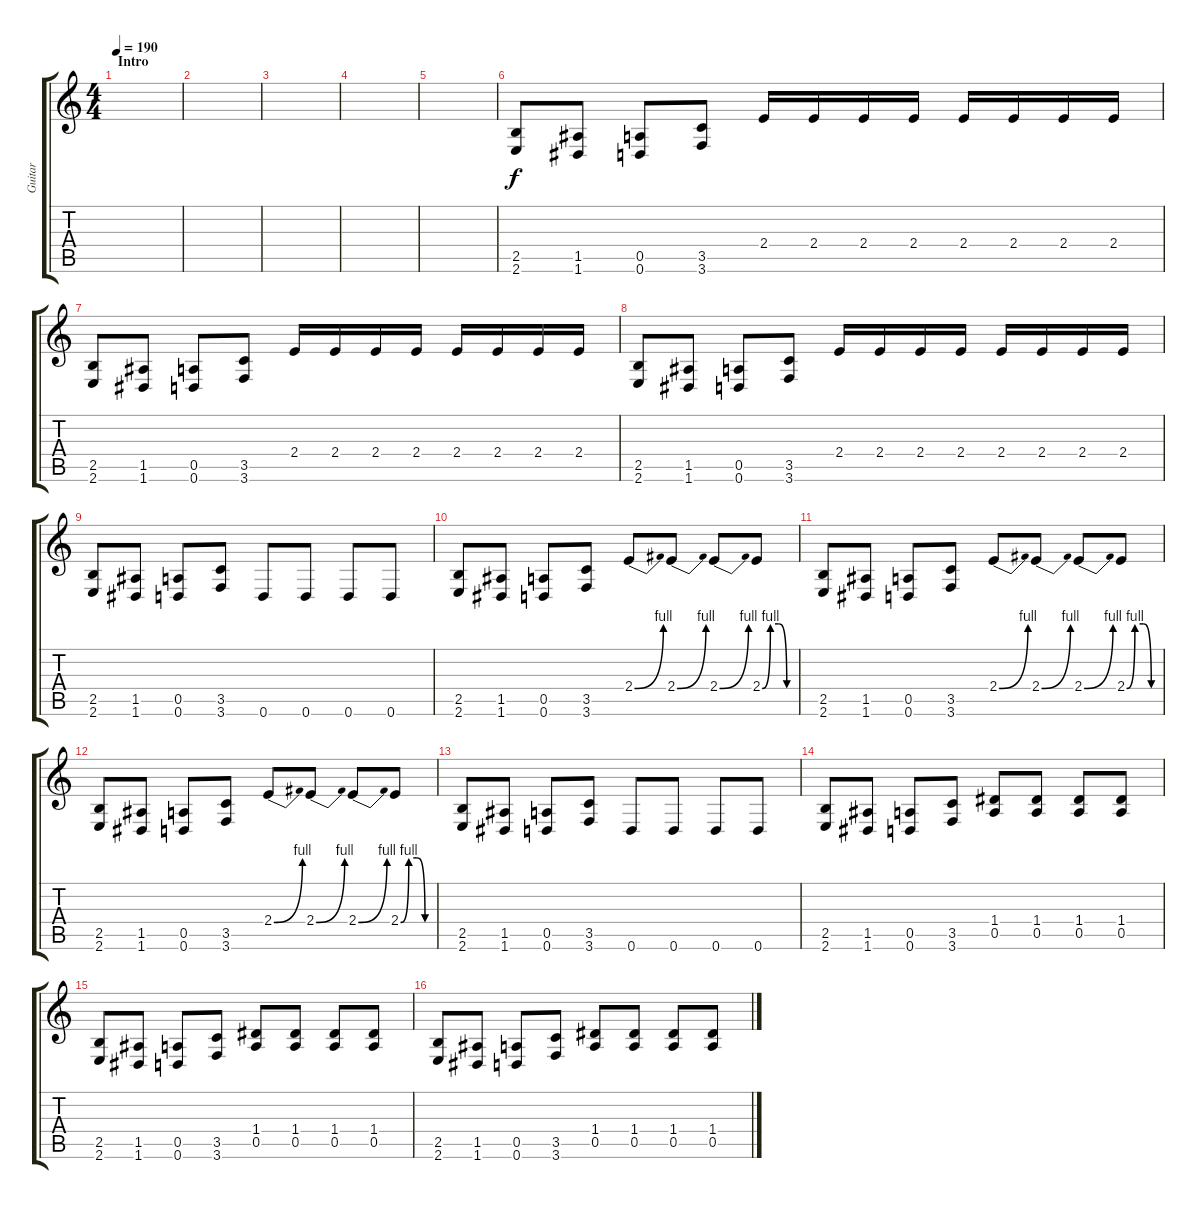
\track ("Guitar" "Guitar") {instrument distortionguitar}
\staff {score tabs}
\tuning (E4 B3 G3 D3 A2 D2) {hide}
\ts (4 4)
\section ("" "Intro")
\tempo 190
\clef g2
\ks c
|
|
|
|
|
(2.5 2.6).8 (1.5 1.6).8 (0.5 0.6).8 (3.5 3.6).8 2.4.16 2.4.16 2.4.16 2.4.16 2.4.16 2.4.16 2.4.16 2.4.16 |
(2.5 2.6).8 (1.5 1.6).8 (0.5 0.6).8 (3.5 3.6).8 2.4.16 2.4.16 2.4.16 2.4.16 2.4.16 2.4.16 2.4.16 2.4.16 |
(2.5 2.6).8 (1.5 1.6).8 (0.5 0.6).8 (3.5 3.6).8 2.4.16 2.4.16 2.4.16 2.4.16 2.4.16 2.4.16 2.4.16 2.4.16 |
(2.5 2.6).8 (1.5 1.6).8 (0.5 0.6).8 (3.5 3.6).8 0.6.8 0.6.8 0.6.8 0.6.8 |
(2.5 2.6).8 (1.5 1.6).8 (0.5 0.6).8 (3.5 3.6).8 2.4{be (bend 0 0 60 4)}.8 2.4{be (bend 0 0 60 4)}.8 2.4{be (bend 0 0 60 4)}.8 2.4{be (custom 0 0 15 4 30 4 45 0 60 0)}.8 |
(2.5 2.6).8 (1.5 1.6).8 (0.5 0.6).8 (3.5 3.6).8 2.4{be (bend 0 0 60 4)}.8 2.4{be (bend 0 0 60 4)}.8 2.4{be (bend 0 0 60 4)}.8 2.4{be (custom 0 0 15 4 30 4 45 0 60 0)}.8 |
(2.5 2.6).8 (1.5 1.6).8 (0.5 0.6).8 (3.5 3.6).8 2.4{be (bend 0 0 60 4)}.8 2.4{be (bend 0 0 60 4)}.8 2.4{be (bend 0 0 60 4)}.8 2.4{be (custom 0 0 15 4 30 4 45 0 60 0)}.8 |
(2.5 2.6).8 (1.5 1.6).8 (0.5 0.6).8 (3.5 3.6).8 0.6.8 0.6.8 0.6.8 0.6.8 |
(2.5 2.6).8 (1.5 1.6).8 (0.5 0.6).8 (3.5 3.6).8 (1.4 0.5).8 (1.4 0.5).8 (1.4 0.5).8 (1.4 0.5).8 |
(2.5 2.6).8 (1.5 1.6).8 (0.5 0.6).8 (3.5 3.6).8 (1.4 0.5).8 (1.4 0.5).8 (1.4 0.5).8 (1.4 0.5).8 |
(2.5 2.6).8 (1.5 1.6).8 (0.5 0.6).8 (3.5 3.6).8 (1.4 0.5).8 (1.4 0.5).8 (1.4 0.5).8 (1.4 0.5).8
